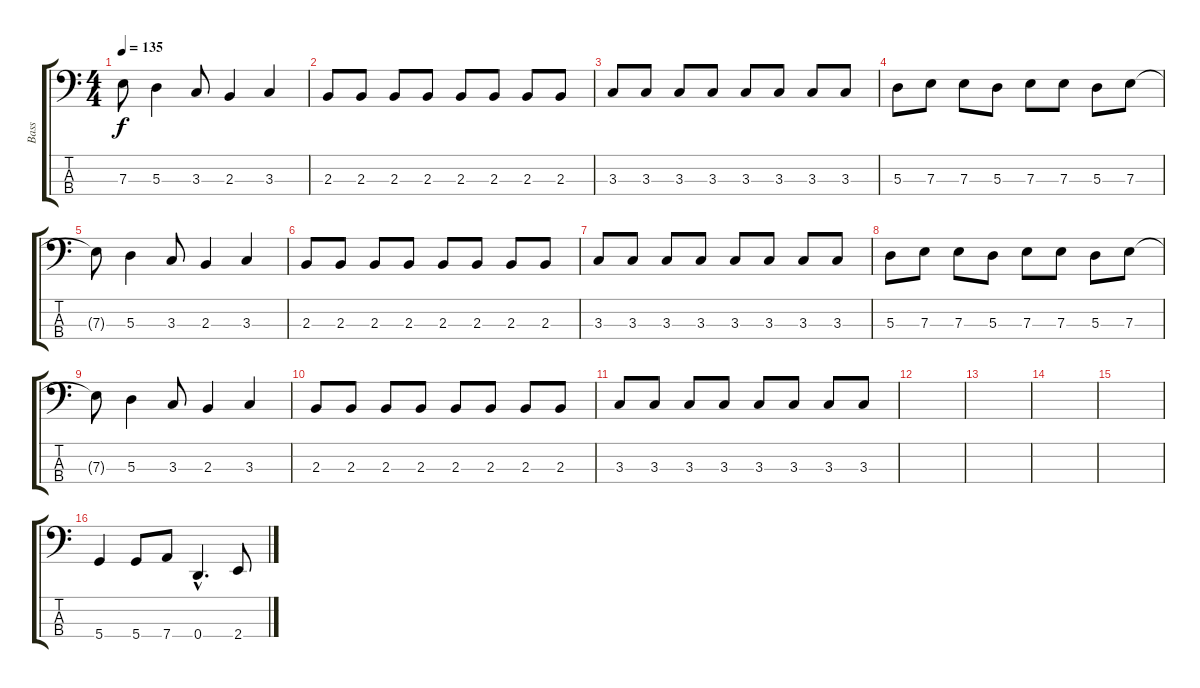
\track ("Bass" "Bass") {instrument electricbassfinger}
\staff {score tabs}
\tuning (G2 D2 A1 D1) {hide}
\ts (4 4)
\tempo 135
\clef f4
\ks c
7.3{t}.8{dy f} 5.3.4 3.3.8 2.3.4 3.3.4 |
2.3.8 2.3.8 2.3.8 2.3.8 2.3.8 2.3.8 2.3.8 2.3.8 |
3.3.8 3.3.8 3.3.8 3.3.8 3.3.8 3.3.8 3.3.8 3.3.8 |
5.3.8 7.3.8 7.3.8 5.3.8 7.3.8 7.3.8 5.3.8 7.3.8 |
7.3{t}.8 5.3.4 3.3.8 2.3.4 3.3.4 |
2.3.8 2.3.8 2.3.8 2.3.8 2.3.8 2.3.8 2.3.8 2.3.8 |
3.3.8 3.3.8 3.3.8 3.3.8 3.3.8 3.3.8 3.3.8 3.3.8 |
5.3.8 7.3.8 7.3.8 5.3.8 7.3.8 7.3.8 5.3.8 7.3.8 |
7.3{t}.8 5.3.4 3.3.8 2.3.4 3.3.4 |
2.3.8 2.3.8 2.3.8 2.3.8 2.3.8 2.3.8 2.3.8 2.3.8 |
3.3.8 3.3.8 3.3.8 3.3.8 3.3.8 3.3.8 3.3.8 3.3.8 |
|
|
|
|
5.4.4 5.4.8 7.4.8 0.4{hac}.4{d} 2.4.8
